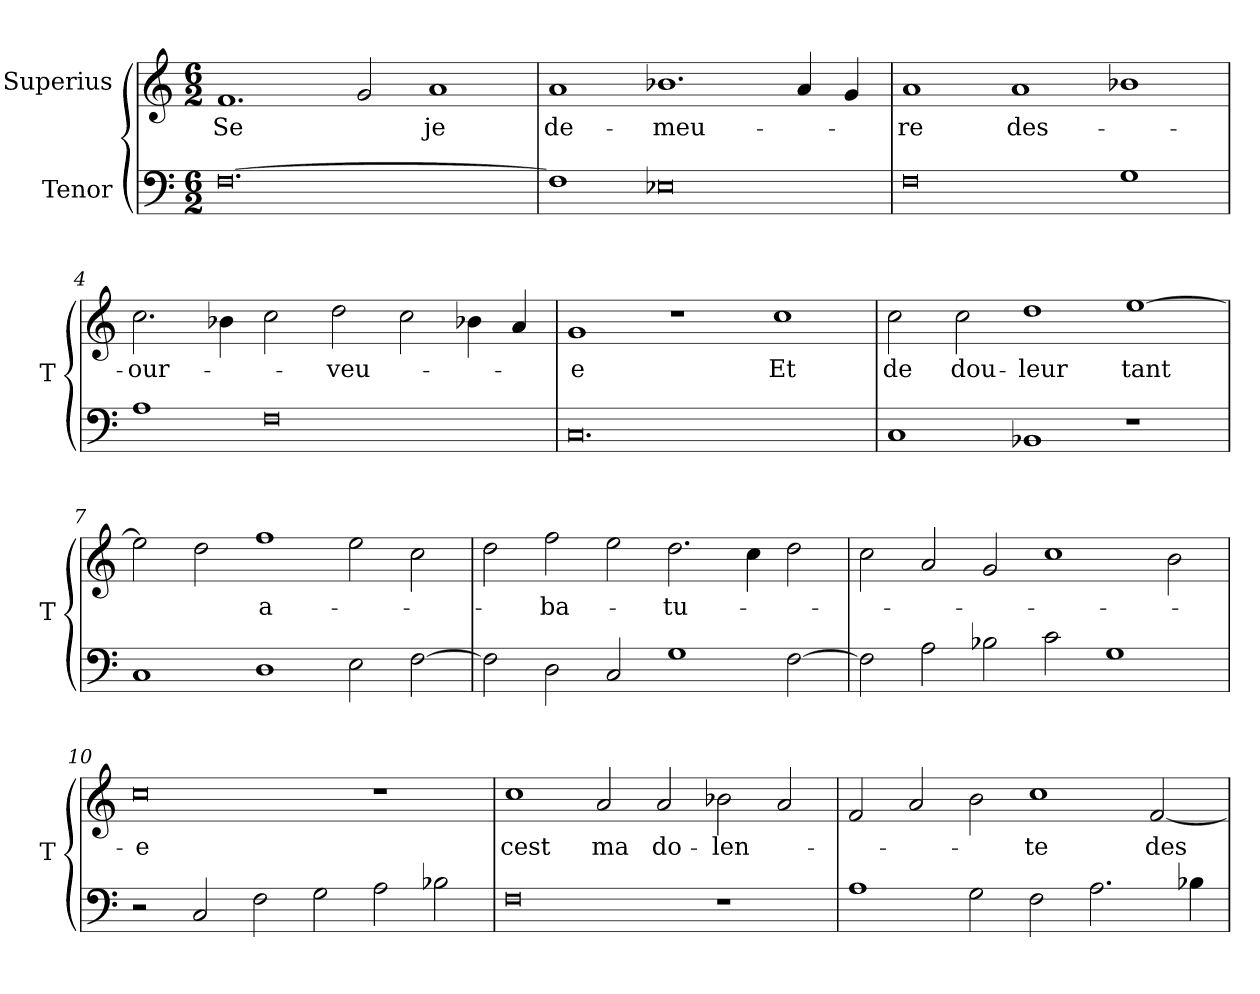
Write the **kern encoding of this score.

**kern	**kern	**text
*part2	*part1	*part1
*staff2	*staff1	*staff1
*I"Tenor	*I"Superius	*
*I'T	*	*
*clefF4	*clefG2	*
*M6/2	*M6/2	*
=1	=1	=1
[0.F	1.f	-Se
.	2g	.
.	1a	-je
=2	=2	=2
1F]	1a	de-
0E-X	1.b-X	-meu-
.	4a	.
.	4g	.
=3	=3	=3
0F	1a	-re
.	1a	des-
1G	1b-X	.
=4	=4	=4
1A	2.cc	-our-
.	4b-X	.
0F	2cc	.
.	2dd	-veu-
.	2cc	.
.	4b-X	.
.	4a	.
=5	=5	=5
0.C	1g	-e
.	1r	.
.	1cc	-Et
=6	=6	=6
1C	2cc	-de
.	2cc	dou-
1BB-X	1dd	-leur
1r	[1ee	-tant
=7	=7	=7
1C	2ee]	.
.	2dd	.
1D	1ff	a-
2E	2ee	.
[2F	2cc	.
=8	=8	=8
2F]	2dd	.
2D	2ff	-ba-
2C	2ee	.
1G	2.dd	-tu-
.	4cc	.
[2F	2dd	.
=9	=9	=9
2F]	2cc	.
2A	2a	.
2B-X	2g	.
2c	1cc	.
1G	.	.
.	2b	.
=10	=10	=10
2r	0cc	-e
2C	.	.
2F	.	.
2G	.	.
2A	1r	.
2B-X	.	.
=11	=11	=11
0F	1cc	-cest
.	2a	-ma
.	2a	do-
1r	2b-X	-len-
.	2a	.
=12	=12	=12
1A	2f	.
.	2a	.
2G	2b	.
2F	1cc	-te
2.A	.	.
.	[2f	des-
4B-X	.	.
=	=	=
*-	*-	*-
